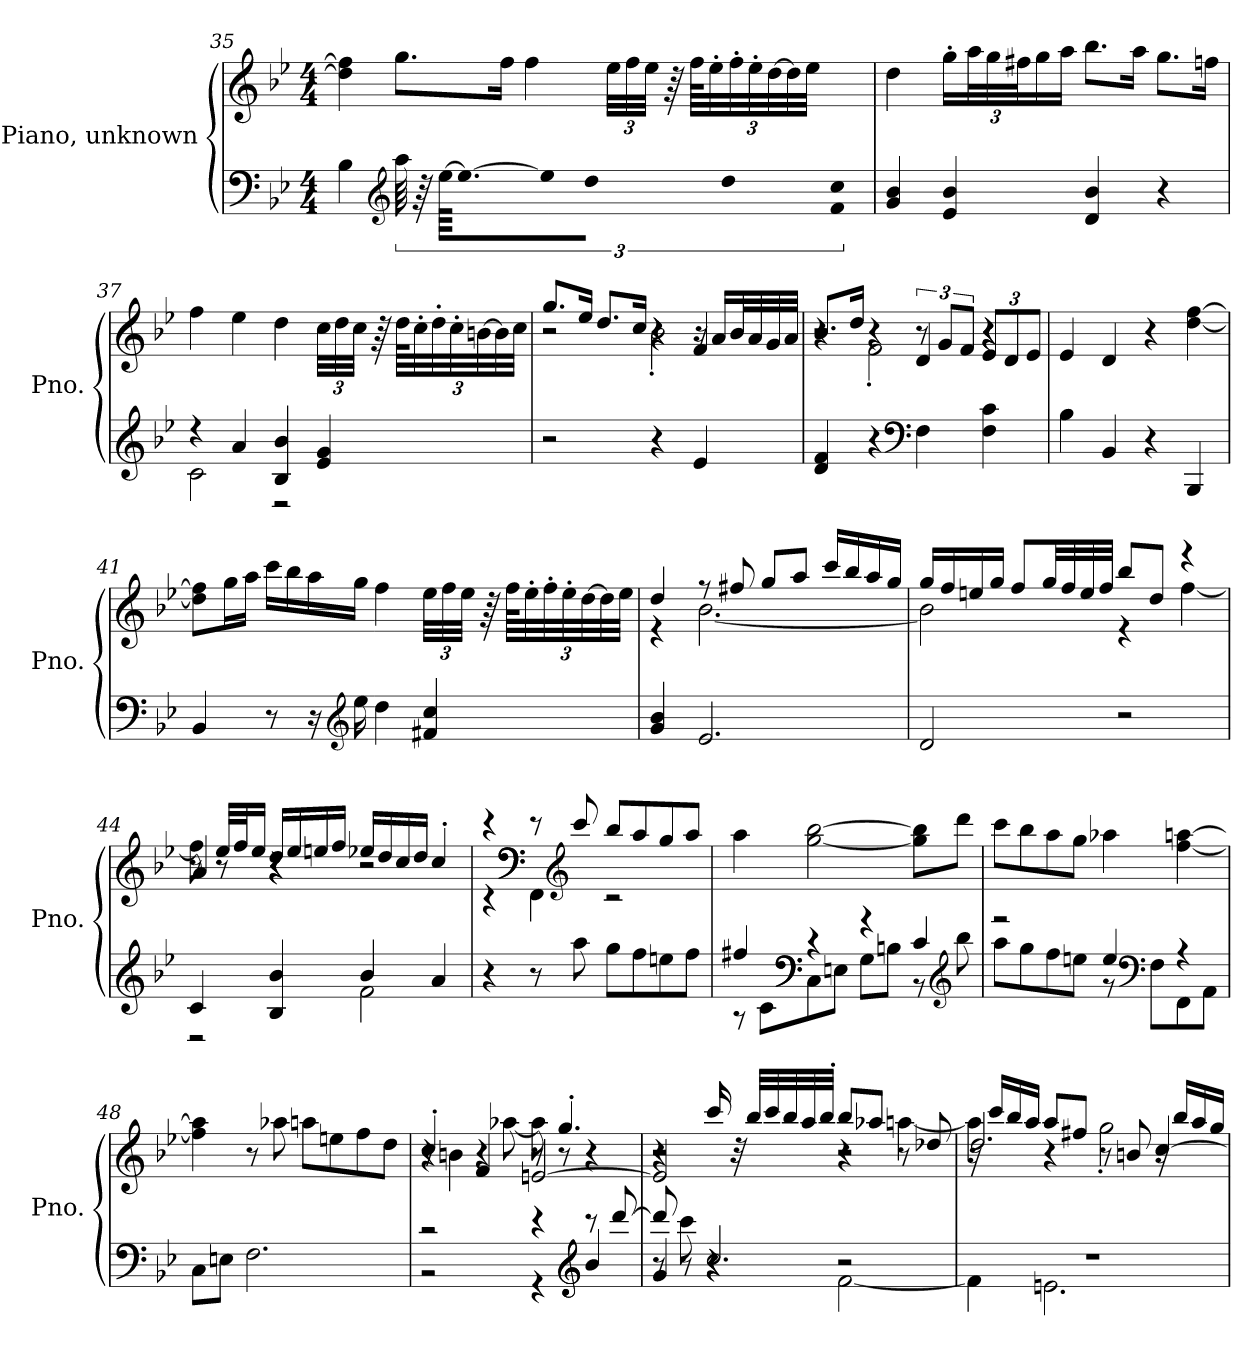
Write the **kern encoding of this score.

**kern	**kern
*part1	*part1
*staff2	*staff1
*I"Piano, unknown	*
*I'Pno.	*
*clefF4	*clefG2
*k[b-e-]	*k[b-e-]
*M4/4	*M4/4
=35	=35
4B-\	4dd\] 4ff\]
*clefG2	*
96aa\	8.gg\L
96r	.
[96ee-\KKLL	.
16.ee-\_	.
16ee-\]	.
16dd\JJ	16ff\Jk
4dd\	4ff\
*	*Xbrackettup
4f/ 4cc/	48ee-\LLL
.	48ff\
.	48ee-\JJJ
.	64r
.	64ff\KLLL
.	32ee-'\
.	48ff'\
.	48ee-'\
.	[48dd\
.	32dd\]
.	32ee-\JJJ
!!LO:LB:g=z
=36	=36
4g/ 4b-/	4dd\
4e-/ 4b-/	16gg'\LL
.	48aa\L
.	48gg\
.	48ff#X\J
.	16gg\
.	16aa\JJ
4d/ 4b-/	8.bb-\L
.	16aa\Jk
4r	8.gg\L
.	16ffn\Jk
=37	=37
*^	*
4r	2c\	4ff\
4a/	.	4ee-\
4B-/ 4b-/	2r	4dd\
4e-/ 4g/	.	48cc\LLL
.	.	48dd\
.	.	48cc\JJJ
.	.	64r
.	.	64dd\KLLL
.	.	32cc'\
.	.	48dd'\
.	.	48cc'\
.	.	[48bn\
.	.	32b\]
.	.	32cc\JJJ
*v	*v	*
=38	=38
*	*^
*	*	*^
2r	8.gg/L	2r	2r
.	16ee-/Jk	.	.
.	8.dd/L	.	.
.	16cc/Jk	.	.
4r	4r	2b-'\	4r
4e-/	16r	.	4f/
.	16a/LL	.	.
.	32b-/L	.	.
.	32a/	.	.
.	32g/	.	.
.	32a/JJJ	.	.
!!LO:LB:g=z	!!	!!
=39	=39	=39	=39
4d/ 4f/	8.b-/L	4r	2r
.	16dd/Jk	.	.
4r	4r	2f'\	.
*clefF4	*	*	*
*	*brackettup	*	*
4F\	12r	.	4d/
.	12g/L	.	.
.	12f/J	.	.
*	*Xbrackettup	*	*
4F\ 4c\	12e-/L	4r	4r
.	12d/	.	.
.	12e-/J	.	.
*	*v	*v	*v
=40	=40
4B-\	4e-/
4BB-/	4d/
4r	4r
4BBB-/	[4dd\ [4ff\
=41	=41
4BB-/	8dd\] 8ff\]L
.	16gg\L
.	16aa\JJ
8r	16ccc\LL
.	16bb-\
16r	16aa\
*clefG2	*
16ee-\	16gg\JJ
4dd\	4ff\
4f#X/ 4cc/	48ee-\LLL
.	48ff\
.	48ee-\JJJ
.	64r
.	64ff\KLLL
.	32ee-'\
.	48ff'\
.	48ee-'\
.	[48dd\
.	32dd\]
.	32ee-\JJJ
!!LO:LB:g=z
=42	=42
*	*^
4g/ 4b-/	4dd/	4r
2.e-/	8r	[2.b-\
.	8ff#X/	.
.	8gg/L	.
.	8aa/J	.
.	16ccc/LL	.
.	16bb-/	.
.	16aa/	.
.	16gg/JJ	.
=43	=43	=43
2d/	16gg/LL	2b-\]
.	16ff/	.
.	16een/	.
.	16gg/JJ	.
.	8ff/L	.
.	32gg/LL	.
.	32ff/	.
.	32ee/	.
.	32ff/JJJ	.
2r	8bb-/L	4r
.	8dd/J	.
.	4r	[4ff\
=44	=44	=44
*^	*	*^
4c/	2r	8r	8ff\]	4a/
.	.	32ee-/LLL	8r	.
.	.	32ff/J	.	.
.	.	16ee-/JJ	.	.
4B-/ 4b-/	.	16dd/LL	4r	4r
.	.	16ee-/	.	.
.	.	16een/	.	.
.	.	16ff/JJ	.	.
4b-/	2f\	16ee-X/LL	2r	2r
.	.	16dd/	.	.
.	.	16cc/	.	.
.	.	16dd/JJ	.	.
4a/	.	4cc'/	.	.
*v	*v	*	*	*
*	*	*v	*v
!!LO:LB:g=z
=45	=45	=45
4r	4r	4r
*	*clefF4	*
8r	8r	4FF\
*	*clefG2	*
8aa\	8ccc/	.
8gg\L	8bb-/L	2r
8ff\	8aa/	.
8een\	8gg/	.
8ff\J	8aa/J	.
*	*v	*v
=46	=46
*^	*
4ff#X/	8r	4aa\
.	8c\L	.
*clefF4	*	*
4r	8C\	[2gg\ [2bb-\
.	8En\J	.
4r	8G\L	.
.	8Bn\J	.
4c/	8r	8gg\] 8bb-\]L
*clefG2	*	*
.	8bb-\	8ddd\J
=47	=47	=47
2r	8aa\L	8ccc\L
.	8gg\	8bb-\
.	8ff\	8aa\
.	8een\J	8gg\J
4ee/	8r	4aa-X\
*clefF4	*	*
.	8F\L	.
4r	8FF\	[4ff\ [4aan\
.	8AA\J	.
*v	*v	*
!!LO:PB:g=z
=48	=48
8C\L	4ff\] 4aa\]
8En\J	.
2.F\	8r
.	8aa-X\
.	8aan\L
.	8een\
.	8ff\
.	8dd\J
=49	=49
*^	*^
*	*	*	*^
2r	2r	4cc'/	8r	4r
.	.	.	4bn\	.
.	.	4r	.	4f/
.	.	.	[8aa-X\	.
4r	4r	8r	8aa-\]	[2en/
.	.	4.gg'/	8r	.
*clefG2	*	*	*	*
8r	4b-/	.	4r	.
[8ddd/	.	.	.	.
=50	=50	=50	=50	=50
*	*^	*	*	*
8ddd/]	8r	4g/	4r	2r	2e/]
8r	8ccc\	.	.	.	.
4r	4r	2.cc/	16ccc/	.	.
.	.	.	32r	.	.
.	.	.	32bb-/LLL	.	.
.	.	.	32ccc/	.	.
.	.	.	32bb-/	.	.
.	.	.	32aa/	.	.
.	.	.	32bb-'/JJJ	.	.
2r	[2f\	.	8bb-/L	4r	2r
.	.	.	8aa-X/J	.	.
.	.	.	8r	[4aan\	.
.	.	.	8dd-X/	.	.
*	*v	*v	*	*	*
!!LO:LB:g=z	!!	!!
=51	=51	=51	=51	=51
1r	4f\]	16r	4aa\]	2.dd/
.	.	16ccc/LL	.	.
.	.	16bb-/	.	.
.	.	16aa/JJ	.	.
.	2.en\	8aa/L	4r	.
.	.	8ff#X/J	.	.
.	.	8r	2gg'\	.
.	.	8bn/	.	.
.	.	16r	.	[4cc/
.	.	16bb-/LL	.	.
.	.	16aa/	.	.
.	.	16gg/JJ	.	.
*v	*v	*	*	*
*	*v	*v	*v
=	=
*-	*-
